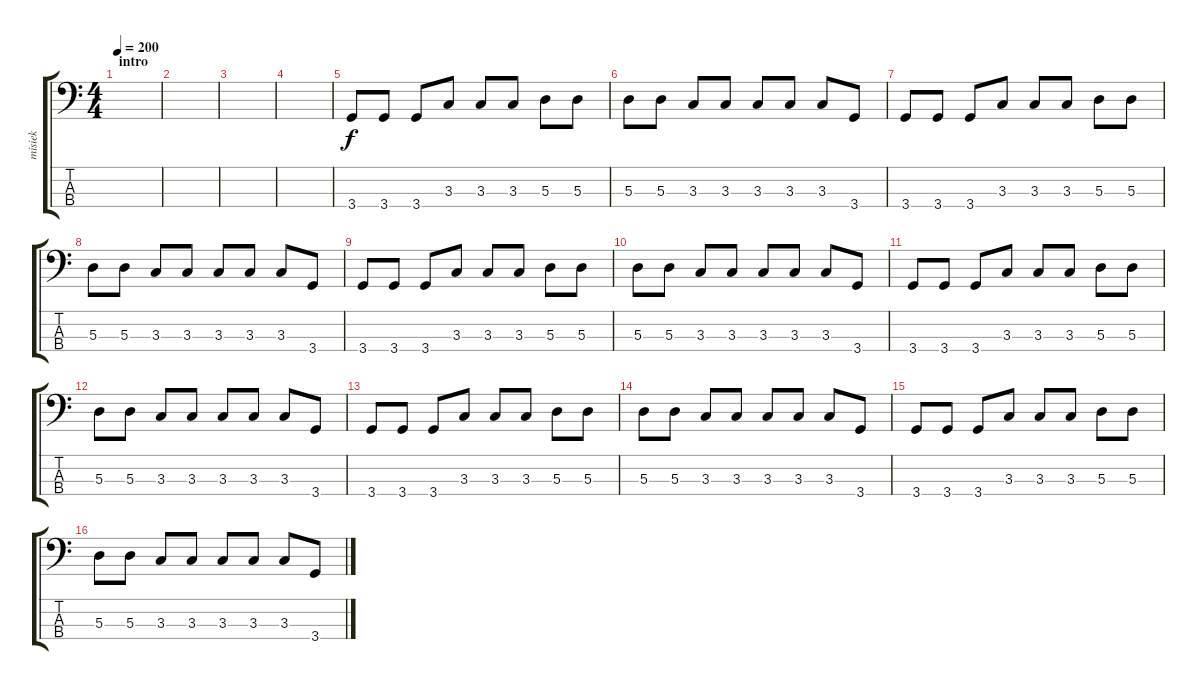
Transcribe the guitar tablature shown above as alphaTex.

\track ("misiek" "misiek") {instrument electricbasspick}
\staff {score tabs}
\tuning (G2 D2 A1 E1) {hide}
\ts (4 4)
\section ("" "intro")
\tempo 200
\clef f4
\ks c
|
|
|
|
3.4.8 3.4.8 3.4.8 3.3.8 3.3.8 3.3.8 5.3.8 5.3.8 |
5.3.8 5.3.8 3.3.8 3.3.8 3.3.8 3.3.8 3.3.8 3.4.8 |
3.4.8 3.4.8 3.4.8 3.3.8 3.3.8 3.3.8 5.3.8 5.3.8 |
5.3.8 5.3.8 3.3.8 3.3.8 3.3.8 3.3.8 3.3.8 3.4.8 |
3.4.8 3.4.8 3.4.8 3.3.8 3.3.8 3.3.8 5.3.8 5.3.8 |
5.3.8 5.3.8 3.3.8 3.3.8 3.3.8 3.3.8 3.3.8 3.4.8 |
3.4.8 3.4.8 3.4.8 3.3.8 3.3.8 3.3.8 5.3.8 5.3.8 |
5.3.8 5.3.8 3.3.8 3.3.8 3.3.8 3.3.8 3.3.8 3.4.8 |
3.4.8 3.4.8 3.4.8 3.3.8 3.3.8 3.3.8 5.3.8 5.3.8 |
5.3.8 5.3.8 3.3.8 3.3.8 3.3.8 3.3.8 3.3.8 3.4.8 |
3.4.8 3.4.8 3.4.8 3.3.8 3.3.8 3.3.8 5.3.8 5.3.8 |
5.3.8 5.3.8 3.3.8 3.3.8 3.3.8 3.3.8 3.3.8 3.4.8
